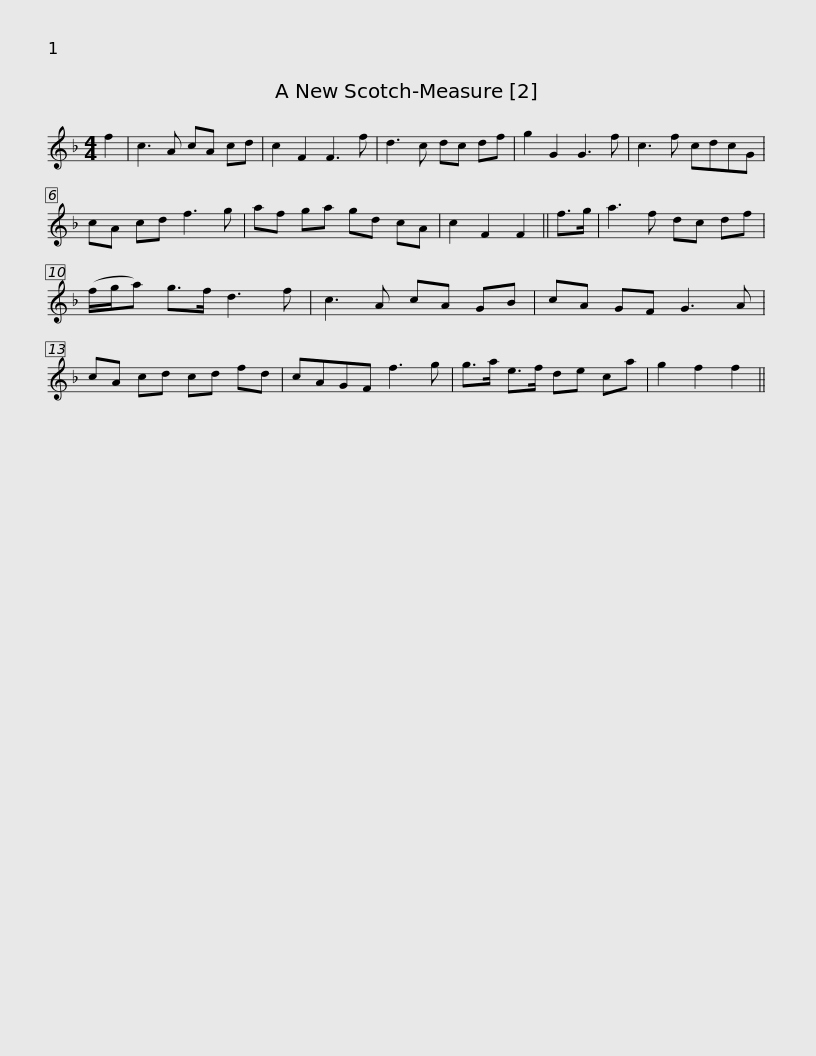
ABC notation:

X:1
L:1/8
M:4/4
I:linebreak $
K:F
V:1 treble
V:1
 f2 | c3 A cA cd | c2 F2 F3 f | d3 c dc df | g2 G2 G3 f | %5
 c3 f cdcG | cA cd f3 g |$ af ga gd cA | c2 F2 F2 || f>g | %10
 a3 f dc df | (f/g/a) g>f d3 f | c3 A cA GB | cA GF G3 A |$ cA cd cd fd | %15
 cAGF f3 g | g>a e>f de ca | g2 f2 f2 || %18
